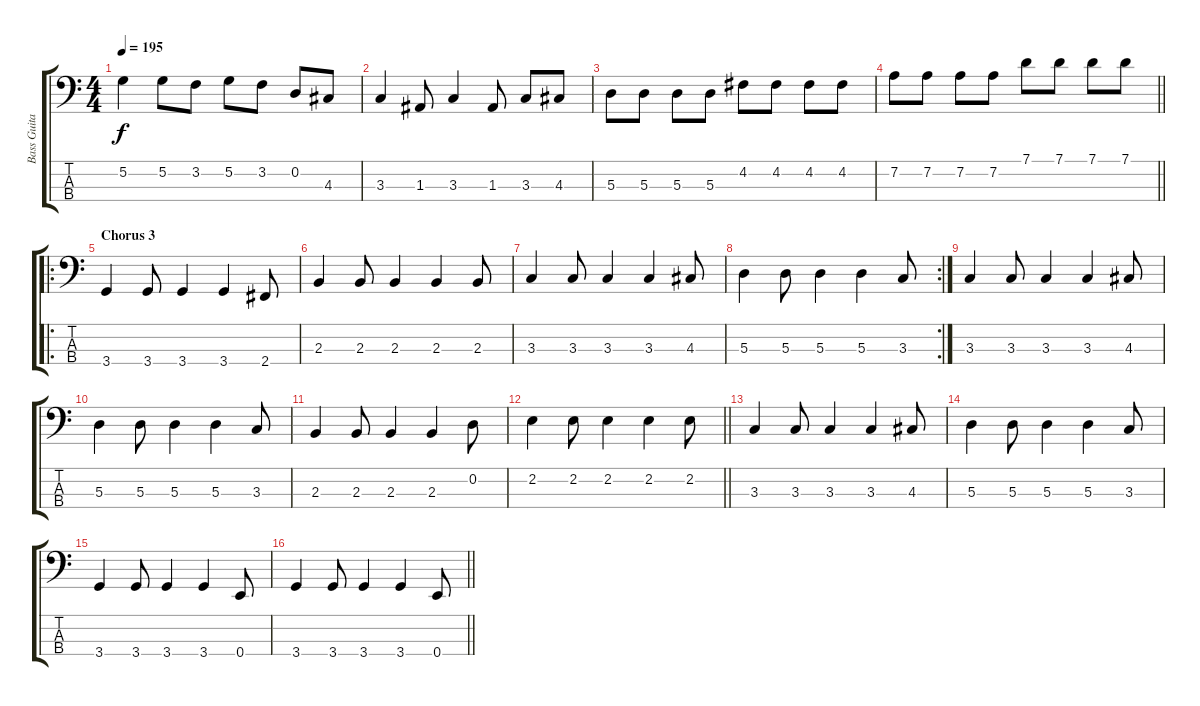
\track ("Bass Guitar" "Bass Guita") {instrument electricbassfinger}
\staff {score tabs}
\tuning (G2 D2 A1 E1) {hide}
\ts (4 4)
\tempo 195
\clef f4
\ks c
5.2.4{dy f} 5.2.8 3.2.8 5.2.8 3.2.8 0.2.8 4.3.8 |
3.3.4 1.3.8 3.3.4 1.3.8 3.3.8 4.3.8 |
5.3.8 5.3.8 5.3.8 5.3.8 4.2.8 4.2.8 4.2.8 4.2.8 |
\barLineRight lightlight
7.2.8 7.2.8 7.2.8 7.2.8 7.1.8 7.1.8 7.1.8 7.1.8 |
\ro
\section ("" "Chorus 3")
3.4.4 3.4.8 3.4.4 3.4.4 2.4.8 |
2.3.4 2.3.8 2.3.4 2.3.4 2.3.8 |
3.3.4 3.3.8 3.3.4 3.3.4 4.3.8 |
\rc 2
5.3.4 5.3.8 5.3.4 5.3.4 3.3.8 |
3.3.4 3.3.8 3.3.4 3.3.4 4.3.8 |
5.3.4 5.3.8 5.3.4 5.3.4 3.3.8 |
2.3.4 2.3.8 2.3.4 2.3.4 0.2.8 |
\barLineRight lightlight
2.2.4 2.2.8 2.2.4 2.2.4 2.2.8 |
3.3.4 3.3.8 3.3.4 3.3.4 4.3.8 |
5.3.4 5.3.8 5.3.4 5.3.4 3.3.8 |
3.4.4 3.4.8 3.4.4 3.4.4 0.4.8 |
\barLineRight lightlight
3.4.4 3.4.8 3.4.4 3.4.4 0.4.8
